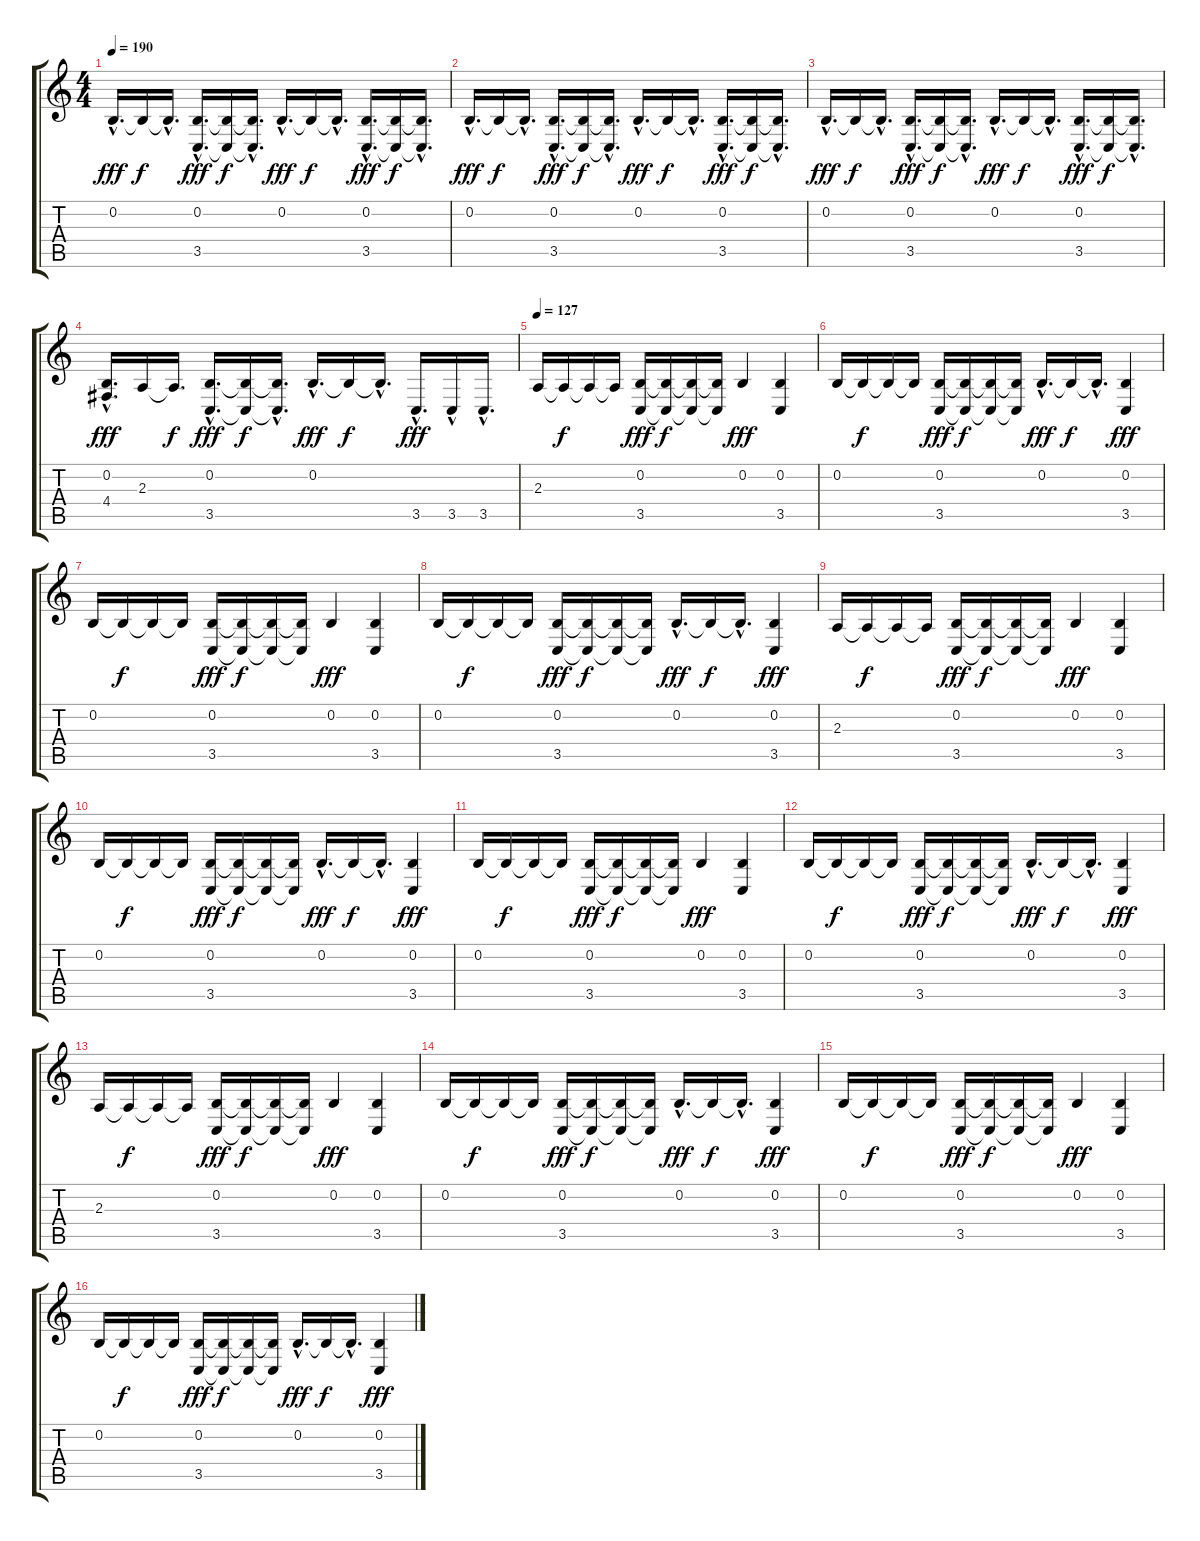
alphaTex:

\track "" {instrument dulcimer}
\staff {score tabs}
\tuning (E4 B3 G3 D3 A2 E2) {hide}
\ts (4 4)
\tempo 190
\clef g2
\ks c
0.2{hac}.16{d dy fff} 0.2{t}.16{dy f} 0.2{hac t}.16{d} (0.2{hac} 3.5{hac}).16{d dy fff} (0.2{t} 3.5{t}).16{dy f} (0.2{hac t} 3.5{hac t}).16{d} 0.2{hac}.16{d dy fff} 0.2{t}.16{dy f} 0.2{hac t}.16{d} (0.2{hac} 3.5{hac}).16{d dy fff} (0.2{t} 3.5{t}).16{dy f} (0.2{hac t} 3.5{hac t}).16{d} |
0.2{hac}.16{d dy fff} 0.2{t}.16{dy f} 0.2{hac t}.16{d} (0.2{hac} 3.5{hac}).16{d dy fff} (0.2{t} 3.5{t}).16{dy f} (0.2{hac t} 3.5{hac t}).16{d} 0.2{hac}.16{d dy fff} 0.2{t}.16{dy f} 0.2{hac t}.16{d} (0.2{hac} 3.5{hac}).16{d dy fff} (0.2{t} 3.5{t}).16{dy f} (0.2{hac t} 3.5{hac t}).16{d} |
0.2{hac}.16{d dy fff} 0.2{t}.16{dy f} 0.2{hac t}.16{d} (0.2{hac} 3.5{hac}).16{d dy fff} (0.2{t} 3.5{t}).16{dy f} (0.2{hac t} 3.5{hac t}).16{d} 0.2{hac}.16{d dy fff} 0.2{t}.16{dy f} 0.2{hac t}.16{d} (0.2{hac} 3.5{hac}).16{d dy fff} (0.2{t} 3.5{t}).16{dy f} (0.2{hac t} 3.5{hac t}).16{d} |
(0.2 4.4{hac}).16{d dy fff} 2.3.16 2.3{t}.16{d dy f} (0.2{hac} 3.5{hac}).16{d dy fff} (0.2{t} 3.5{t}).16{dy f} (0.2{hac t} 3.5{hac t}).16{d} 0.2{hac}.16{d dy fff} 0.2{t}.16{dy f} 0.2{hac t}.16{d} 3.5{hac}.16{d dy fff} 3.5{hac}.16 3.5{hac}.16{d} |
\tempo 127
2.3.16 2.3{t}.16{dy f} 2.3{t}.16 2.3{t}.16 (0.2 3.5).16{dy fff} (0.2{t} 3.5{t}).16{dy f} (0.2{t} 3.5{t}).16 (0.2{t} 3.5{t}).16 0.2.4{dy fff} (0.2 3.5).4 |
0.2.16 0.2{t}.16{dy f} 0.2{t}.16 0.2{t}.16 (0.2 3.5).16{dy fff} (0.2{t} 3.5{t}).16{dy f} (0.2{t} 3.5{t}).16 (0.2{t} 3.5{t}).16 0.2{hac}.16{d dy fff} 0.2{t}.16{dy f} 0.2{hac t}.16{d} (0.2 3.5).4{dy fff} |
0.2.16 0.2{t}.16{dy f} 0.2{t}.16 0.2{t}.16 (0.2 3.5).16{dy fff} (0.2{t} 3.5{t}).16{dy f} (0.2{t} 3.5{t}).16 (0.2{t} 3.5{t}).16 0.2.4{dy fff} (0.2 3.5).4 |
0.2.16 0.2{t}.16{dy f} 0.2{t}.16 0.2{t}.16 (0.2 3.5).16{dy fff} (0.2{t} 3.5{t}).16{dy f} (0.2{t} 3.5{t}).16 (0.2{t} 3.5{t}).16 0.2{hac}.16{d dy fff} 0.2{t}.16{dy f} 0.2{hac t}.16{d} (0.2 3.5).4{dy fff} |
2.3.16 2.3{t}.16{dy f} 2.3{t}.16 2.3{t}.16 (0.2 3.5).16{dy fff} (0.2{t} 3.5{t}).16{dy f} (0.2{t} 3.5{t}).16 (0.2{t} 3.5{t}).16 0.2.4{dy fff} (0.2 3.5).4 |
0.2.16 0.2{t}.16{dy f} 0.2{t}.16 0.2{t}.16 (0.2 3.5).16{dy fff} (0.2{t} 3.5{t}).16{dy f} (0.2{t} 3.5{t}).16 (0.2{t} 3.5{t}).16 0.2{hac}.16{d dy fff} 0.2{t}.16{dy f} 0.2{hac t}.16{d} (0.2 3.5).4{dy fff} |
0.2.16 0.2{t}.16{dy f} 0.2{t}.16 0.2{t}.16 (0.2 3.5).16{dy fff} (0.2{t} 3.5{t}).16{dy f} (0.2{t} 3.5{t}).16 (0.2{t} 3.5{t}).16 0.2.4{dy fff} (0.2 3.5).4 |
0.2.16 0.2{t}.16{dy f} 0.2{t}.16 0.2{t}.16 (0.2 3.5).16{dy fff} (0.2{t} 3.5{t}).16{dy f} (0.2{t} 3.5{t}).16 (0.2{t} 3.5{t}).16 0.2{hac}.16{d dy fff} 0.2{t}.16{dy f} 0.2{hac t}.16{d} (0.2 3.5).4{dy fff} |
2.3.16 2.3{t}.16{dy f} 2.3{t}.16 2.3{t}.16 (0.2 3.5).16{dy fff} (0.2{t} 3.5{t}).16{dy f} (0.2{t} 3.5{t}).16 (0.2{t} 3.5{t}).16 0.2.4{dy fff} (0.2 3.5).4 |
0.2.16 0.2{t}.16{dy f} 0.2{t}.16 0.2{t}.16 (0.2 3.5).16{dy fff} (0.2{t} 3.5{t}).16{dy f} (0.2{t} 3.5{t}).16 (0.2{t} 3.5{t}).16 0.2{hac}.16{d dy fff} 0.2{t}.16{dy f} 0.2{hac t}.16{d} (0.2 3.5).4{dy fff} |
0.2.16 0.2{t}.16{dy f} 0.2{t}.16 0.2{t}.16 (0.2 3.5).16{dy fff} (0.2{t} 3.5{t}).16{dy f} (0.2{t} 3.5{t}).16 (0.2{t} 3.5{t}).16 0.2.4{dy fff} (0.2 3.5).4 |
0.2.16 0.2{t}.16{dy f} 0.2{t}.16 0.2{t}.16 (0.2 3.5).16{dy fff} (0.2{t} 3.5{t}).16{dy f} (0.2{t} 3.5{t}).16 (0.2{t} 3.5{t}).16 0.2{hac}.16{d dy fff} 0.2{t}.16{dy f} 0.2{hac t}.16{d} (0.2 3.5).4{dy fff}
